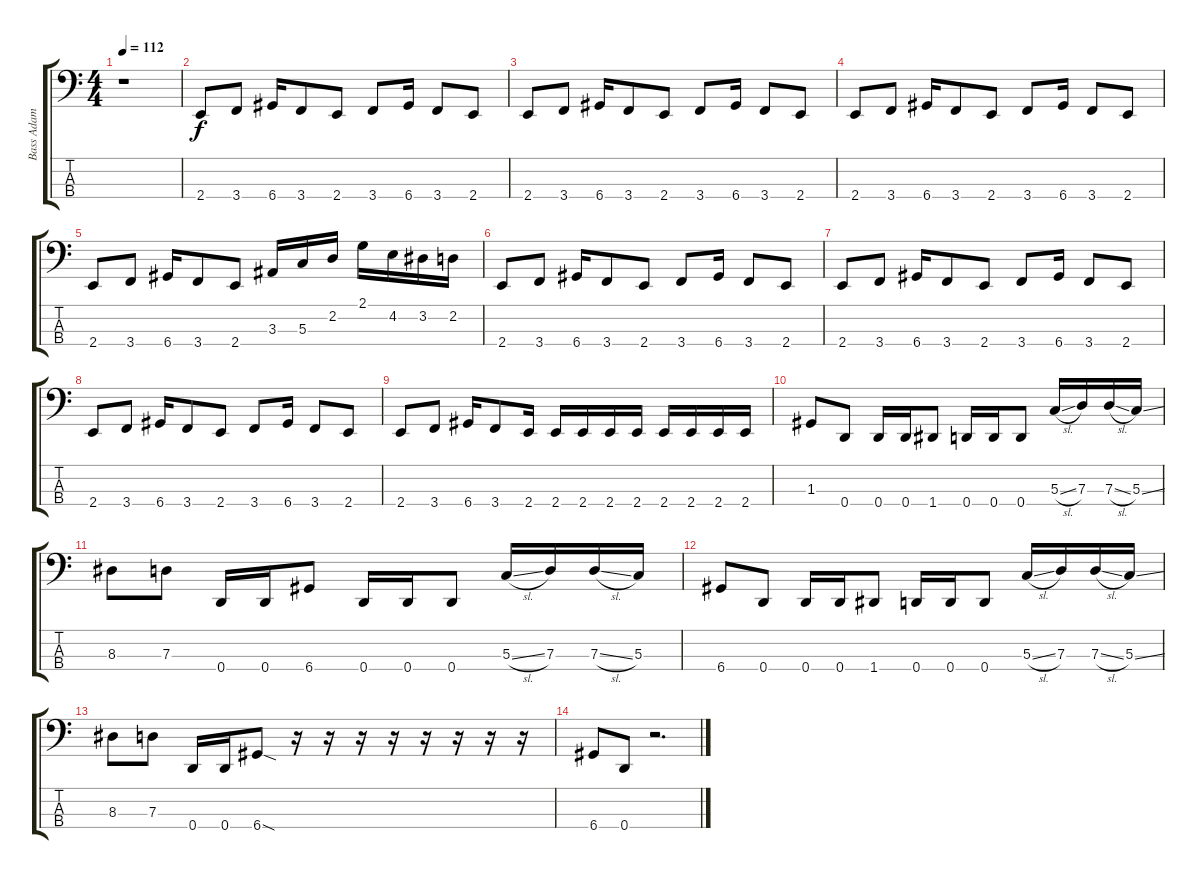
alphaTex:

\track ("Bass Adam Duce" "Bass Adam ") {instrument electricbasspick}
\staff {score tabs}
\tuning (F2 C2 G1 D1) {hide}
\ts (4 4)
\tempo 112
\clef f4
\ks c
r.1{dy f} |
2.4.8 3.4.8 6.4.16 3.4.8 2.4.8 3.4.8 6.4.16 3.4.8 2.4.8 |
2.4.8 3.4.8 6.4.16 3.4.8 2.4.8 3.4.8 6.4.16 3.4.8 2.4.8 |
2.4.8 3.4.8 6.4.16 3.4.8 2.4.8 3.4.8 6.4.16 3.4.8 2.4.8 |
2.4.8 3.4.8 6.4.16 3.4.8 2.4.8 3.3.16 5.3.16 2.2.16 2.1.16 4.2.16 3.2.16 2.2.16 |
2.4.8 3.4.8 6.4.16 3.4.8 2.4.8 3.4.8 6.4.16 3.4.8 2.4.8 |
2.4.8 3.4.8 6.4.16 3.4.8 2.4.8 3.4.8 6.4.16 3.4.8 2.4.8 |
2.4.8 3.4.8 6.4.16 3.4.8 2.4.8 3.4.8 6.4.16 3.4.8 2.4.8 |
2.4.8 3.4.8 6.4.16 3.4.8 2.4.16 2.4.16 2.4.16 2.4.16 2.4.16 2.4.16 2.4.16 2.4.16 2.4.16 |
1.3.8 0.4.8 0.4.16 0.4.16 1.4.8 0.4.16 0.4.16 0.4.8 5.3{sl}.16 7.3.16 7.3{sl}.16 5.3{ss}.16 |
8.3.8 7.3.8 0.4.16 0.4.16 6.4.8 0.4.16 0.4.16 0.4.8 5.3{sl}.16 7.3.16 7.3{sl}.16 5.3.16 |
6.4.8 0.4.8 0.4.16 0.4.16 1.4.8 0.4.16 0.4.16 0.4.8 5.3{sl}.16 7.3.16 7.3{sl}.16 5.3{ss}.16 |
8.3.8 7.3.8 0.4.16 0.4.16 6.4{sod}.8 r.16 r.16 r.16 r.16 r.16 r.16 r.16 r.16 |
6.4.8 0.4.8 r.2{d}
